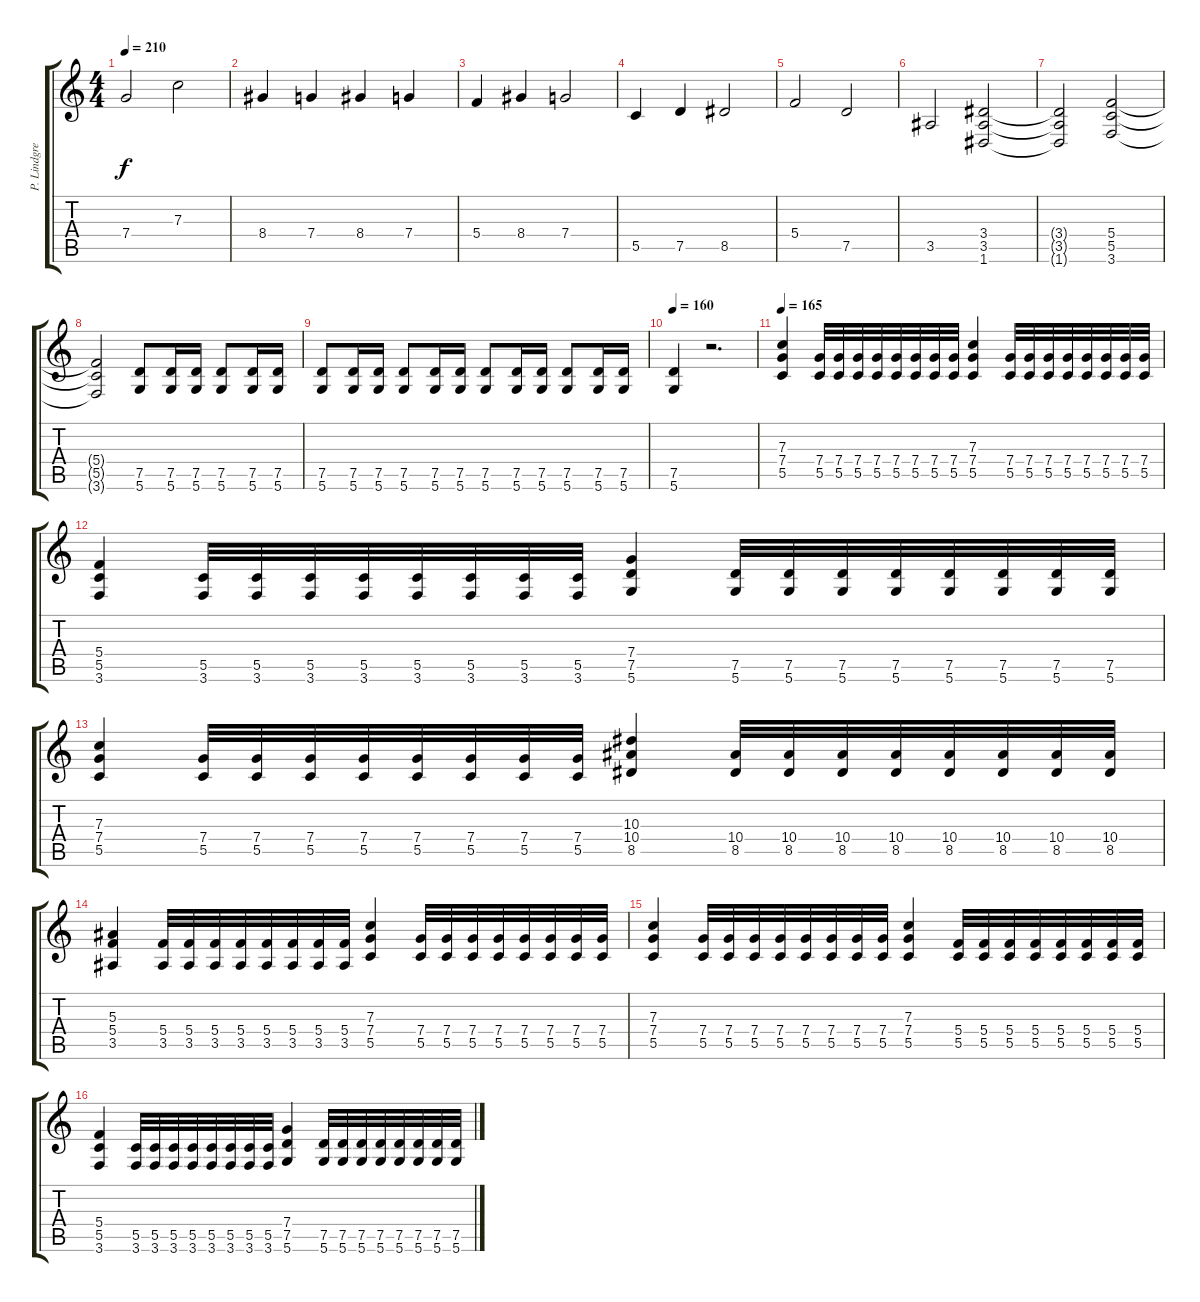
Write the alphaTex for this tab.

\track ("P. Lindgren" "P. Lindgre") {instrument distortionguitar}
\staff {score tabs}
\tuning (D4 A3 F3 C3 G2 D2) {hide}
\ts (4 4)
\tempo 210
\clef g2
\ks c
7.4.2{dy f} 7.3.2 |
8.4.4 7.4.4 8.4.4 7.4.4 |
5.4.4 8.4.4 7.4.2 |
5.5.4 7.5.4 8.5.2 |
5.4.2 7.5.2 |
3.5.2 (3.4 3.5 1.6).2 |
(3.4{t} 3.5{t} 1.6{t}).2 (5.4 5.5 3.6).2 |
(5.4{t} 5.5{t} 3.6{t}).2 (7.5 5.6).8 (7.5 5.6).16 (7.5 5.6).16 (7.5 5.6).8 (7.5 5.6).16 (7.5 5.6).16 |
(7.5 5.6).8 (7.5 5.6).16 (7.5 5.6).16 (7.5 5.6).8 (7.5 5.6).16 (7.5 5.6).16 (7.5 5.6).8 (7.5 5.6).16 (7.5 5.6).16 (7.5 5.6).8 (7.5 5.6).16 (7.5 5.6).16 |
\tempo 160
(7.5 5.6).4 r.2{d} |
\tempo 170
\tempo 165
(7.3 7.4 5.5).4{volume 13} (7.4 5.5).32 (7.4 5.5).32 (7.4 5.5).32 (7.4 5.5).32 (7.4 5.5).32 (7.4 5.5).32 (7.4 5.5).32 (7.4 5.5).32 (7.3 7.4 5.5).4 (7.4 5.5).32 (7.4 5.5).32 (7.4 5.5).32 (7.4 5.5).32 (7.4 5.5).32 (7.4 5.5).32 (7.4 5.5).32 (7.4 5.5).32 |
(5.4 5.5 3.6).4 (5.5 3.6).32 (5.5 3.6).32 (5.5 3.6).32 (5.5 3.6).32 (5.5 3.6).32 (5.5 3.6).32 (5.5 3.6).32 (5.5 3.6).32 (7.4 7.5 5.6).4 (7.5 5.6).32 (7.5 5.6).32 (7.5 5.6).32 (7.5 5.6).32 (7.5 5.6).32 (7.5 5.6).32 (7.5 5.6).32 (7.5 5.6).32 |
(7.3 7.4 5.5).4 (7.4 5.5).32 (7.4 5.5).32 (7.4 5.5).32 (7.4 5.5).32 (7.4 5.5).32 (7.4 5.5).32 (7.4 5.5).32 (7.4 5.5).32 (10.3 10.4 8.5).4 (10.4 8.5).32 (10.4 8.5).32 (10.4 8.5).32 (10.4 8.5).32 (10.4 8.5).32 (10.4 8.5).32 (10.4 8.5).32 (10.4 8.5).32 |
(5.3 5.4 3.5).4 (5.4 3.5).32 (5.4 3.5).32 (5.4 3.5).32 (5.4 3.5).32 (5.4 3.5).32 (5.4 3.5).32 (5.4 3.5).32 (5.4 3.5).32 (7.3 7.4 5.5).4 (7.4 5.5).32 (7.4 5.5).32 (7.4 5.5).32 (7.4 5.5).32 (7.4 5.5).32 (7.4 5.5).32 (7.4 5.5).32 (7.4 5.5).32 |
(7.3 7.4 5.5).4 (7.4 5.5).32 (7.4 5.5).32 (7.4 5.5).32 (7.4 5.5).32 (7.4 5.5).32 (7.4 5.5).32 (7.4 5.5).32 (7.4 5.5).32 (7.3 7.4 5.5).4 (5.4 5.5).32 (5.4 5.5).32 (5.4 5.5).32 (5.4 5.5).32 (5.4 5.5).32 (5.4 5.5).32 (5.4 5.5).32 (5.4 5.5).32 |
(5.4 5.5 3.6).4 (5.5 3.6).32 (5.5 3.6).32 (5.5 3.6).32 (5.5 3.6).32 (5.5 3.6).32 (5.5 3.6).32 (5.5 3.6).32 (5.5 3.6).32 (7.4 7.5 5.6).4 (7.5 5.6).32 (7.5 5.6).32 (7.5 5.6).32 (7.5 5.6).32 (7.5 5.6).32 (7.5 5.6).32 (7.5 5.6).32 (7.5 5.6).32
